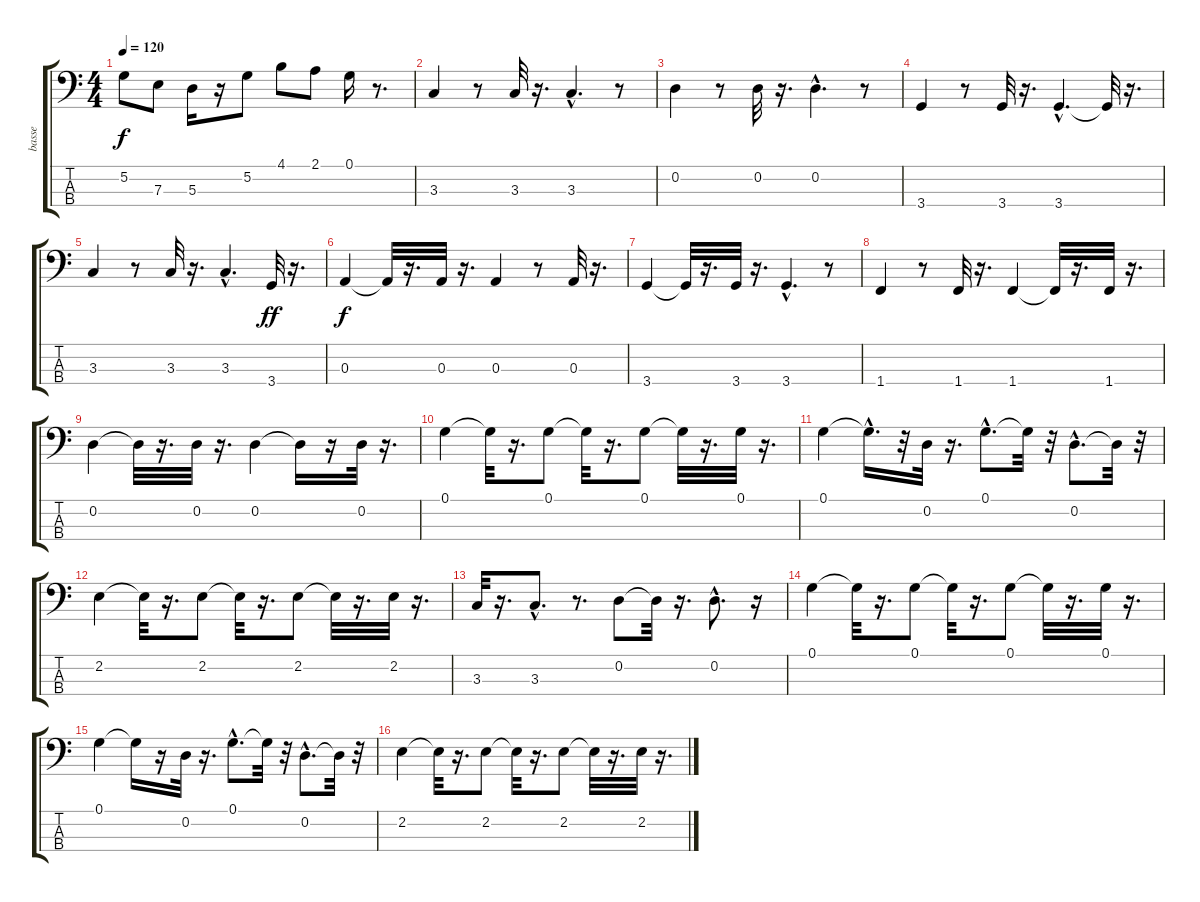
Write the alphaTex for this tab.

\track ("basse" "basse") {instrument fretlessbass}
\staff {score tabs}
\tuning (G2 D2 A1 E1) {hide}
\ts (4 4)
\tempo 120
\clef f4
\ks c
5.2.8{dy f} 7.3.8 5.3.16 r.16 5.2.8 4.1.8 2.1.8 0.1.16 r.8{d} |
3.3.4 r.8 3.3.32 r.16{d} 3.3{hac}.4{d} r.8 |
0.2.4 r.8 0.2.32 r.16{d} 0.2{hac}.4{d} r.8 |
3.4.4 r.8 3.4.32 r.16{d} 3.4{hac}.4{d} 3.4{t}.32 r.16{d} |
3.3.4 r.8 3.3.32 r.16{d} 3.3{hac}.4{d} 3.4.32{dy ff} r.16{d} |
0.3.4{dy f} 0.3{t}.32 r.16{d} 0.3.32 r.16{d} 0.3.4 r.8 0.3.32 r.16{d} |
3.4.4 3.4{t}.32 r.16{d} 3.4.32 r.16{d} 3.4{hac}.4{d} r.8 |
1.4.4 r.8 1.4.32 r.16{d} 1.4.4 1.4{t}.32 r.16{d} 1.4.32 r.16{d} |
0.2.4 0.2{t}.32 r.16{d} 0.2.32 r.16{d} 0.2.4 0.2{t}.16 r.16 0.2.32 r.16{d} |
0.1.4 0.1{t}.32 r.16{d} 0.1.8 0.1{t}.32 r.16{d} 0.1.8 0.1{t}.32 r.16{d} 0.1.32 r.16{d} |
0.1.4 0.1{hac t}.16{d} r.32 0.2.32 r.16{d} 0.1{hac}.8{d} 0.1{t}.32 r.32 0.2{hac}.8{d} 0.2{t}.32 r.32 |
2.2.4 2.2{t}.32 r.16{d} 2.2.8 2.2{t}.32 r.16{d} 2.2.8 2.2{t}.32 r.16{d} 2.2.32 r.16{d} |
3.3.32 r.16{d} 3.3{hac}.8{d} r.8{d} 0.2.8 0.2{t}.32 r.16{d} 0.2{hac}.8{d} r.16 |
0.1.4 0.1{t}.32 r.16{d} 0.1.8 0.1{t}.32 r.16{d} 0.1.8 0.1{t}.32 r.16{d} 0.1.32 r.16{d} |
0.1.4 0.1{t}.16 r.16 0.2.32 r.16{d} 0.1{hac}.8{d} 0.1{t}.32 r.32 0.2{hac}.8{d} 0.2{t}.32 r.32 |
2.2.4 2.2{t}.32 r.16{d} 2.2.8 2.2{t}.32 r.16{d} 2.2.8 2.2{t}.32 r.16{d} 2.2.32 r.16{d}
